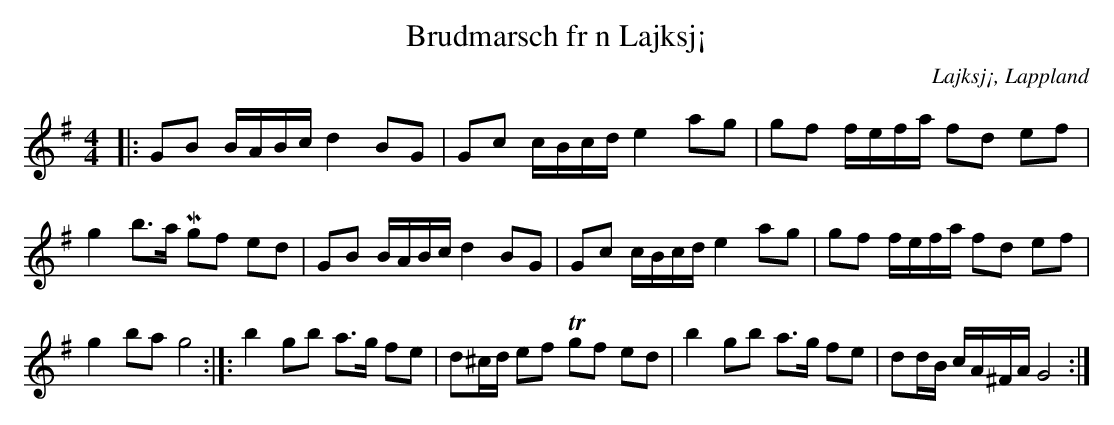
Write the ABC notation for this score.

X:1
T:Brudmarsch fr n Lajksj¡
O:Lajksj¡, Lappland
M:4/4
L:1/16
K:G
|: G2B2  BABc d4 B2G2 | G2c2 cBcd e4 a2g2 | g2f2 fefa f2d2 e2f2 | g4 b3a Mg2f2 e2d2 | G2B2 BABc d4 B2G2 | G2c2 cBcd e4 a2g2 | g2f2 fefa f2d2 e2f2 | g4 b2a2 g8 :|]: b4 g2b2 a3g f2e2 | d2^cd e2f2 Tg2f2 e2d2 | b4 g2b2 a3g f2e2 | d2dB cA^FA G8 :|]
